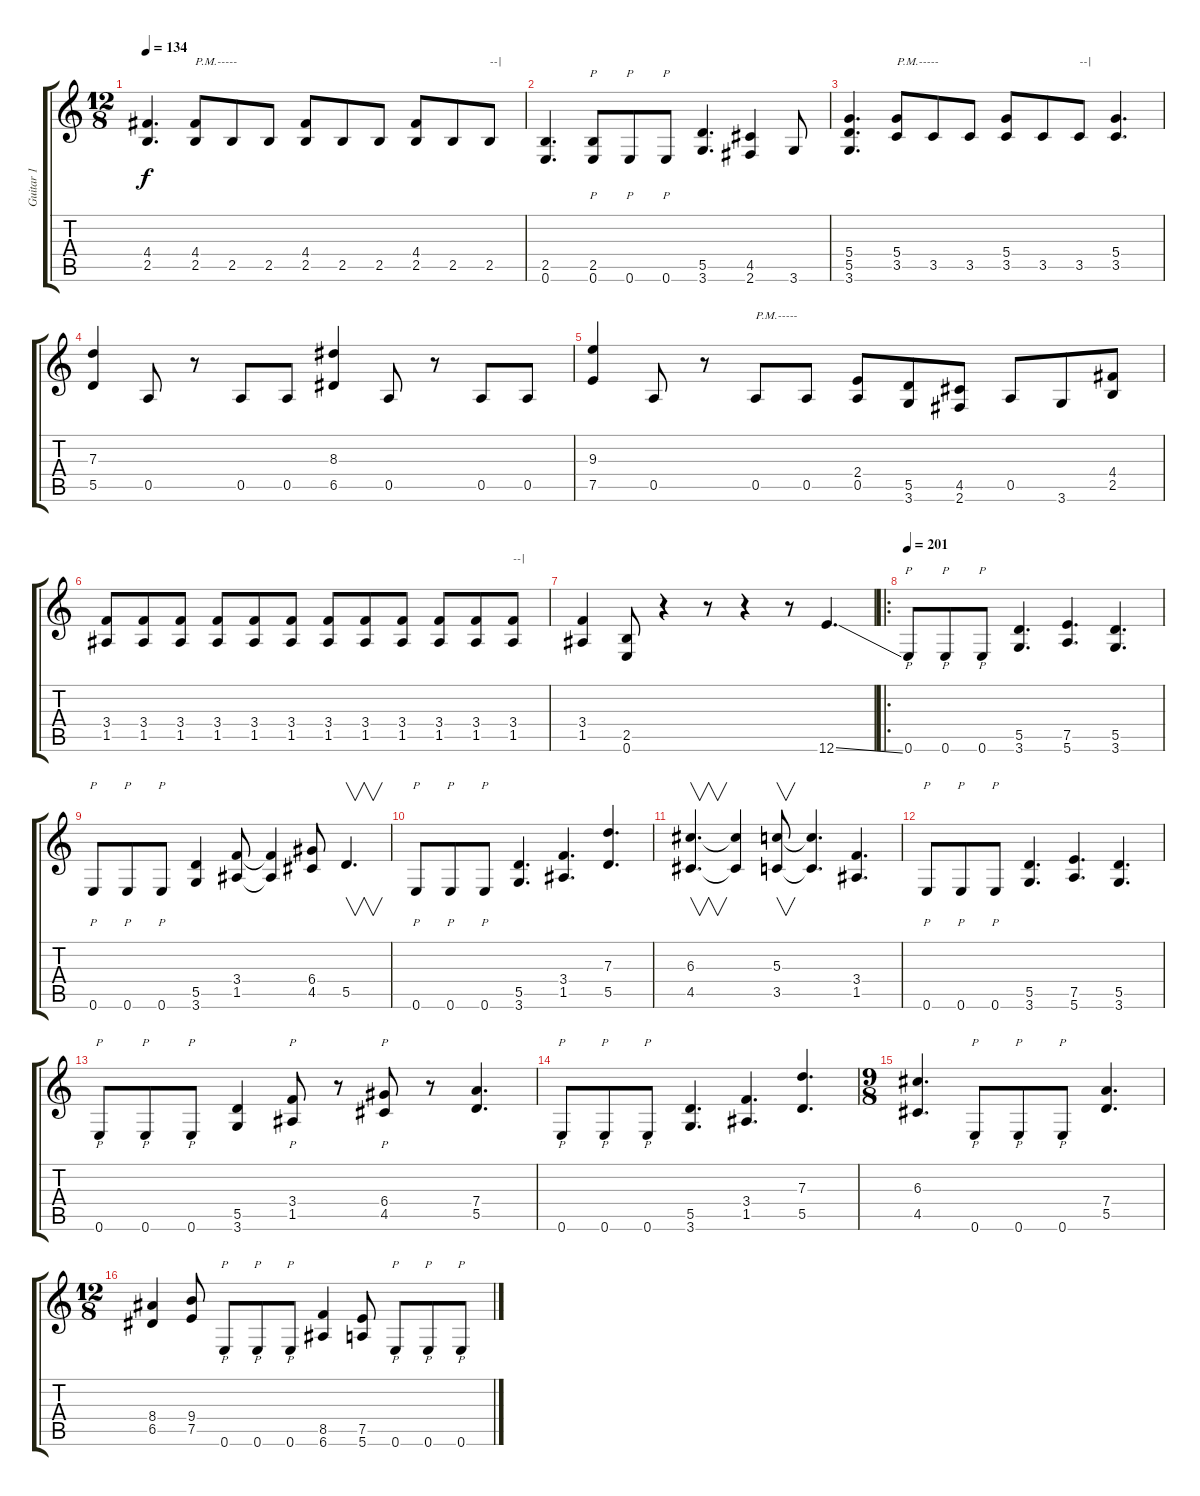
\track ("Guitar 1" "Guitar 1") {instrument overdrivenguitar}
\staff {score tabs}
\tuning (E4 B3 G3 D3 A2 E2) {hide}
\ts (12 8)
\tempo 134
\clef g2
\ks c
(4.4 2.5).4{d dy f} (4.4 2.5).8{txt "P.M.-----"} 2.5.8 2.5.8 (4.4 2.5).8 2.5.8 2.5.8 (4.4 2.5).8 2.5.8 2.5.8{txt "--|"} |
(2.5 0.6).4{d} (2.5 0.6).8{p} 0.6.8{p} 0.6.8{p} (5.5 3.6).4{d} (4.5 2.6).4 3.6.8 |
(5.4 5.5 3.6).4{d} (5.4 3.5).8{txt "P.M.-----"} 3.5.8 3.5.8 (5.4 3.5).8 3.5.8 3.5.8{txt "--|"} (5.4 3.5).4{d} |
(7.3 5.5).4 0.5.8 r.8 0.5.8 0.5.8 (8.3 6.5).4 0.5.8 r.8 0.5.8 0.5.8 |
(9.3 7.5).4 0.5.8 r.8 0.5.8{txt "P.M.-----"} 0.5.8 (2.4 0.5).8 (5.5 3.6).8 (4.5 2.6).8 0.5.8 3.6.8 (4.4 2.5).8 |
(3.4 1.5).8 (3.4 1.5).8 (3.4 1.5).8 (3.4 1.5).8 (3.4 1.5).8 (3.4 1.5).8 (3.4 1.5).8 (3.4 1.5).8 (3.4 1.5).8 (3.4 1.5).8 (3.4 1.5).8 (3.4 1.5).8{txt "--|"} |
(3.4 1.5).4 (2.5 0.6).8 r.4 r.8 r.4 r.8 12.6{ss}.4{d} |
\ro
\tempo 201
0.6.8{p} 0.6.8{p} 0.6.8{p} (5.5 3.6).4{d} (7.5 5.6).4{d} (5.5 3.6).4{d} |
0.6.8{p} 0.6.8{p} 0.6.8{p} (5.5 3.6).4 (3.4 1.5).8 (3.4{t} 1.5{t}).4 (6.4 4.5).8 5.5.4{v d} |
0.6.8{p} 0.6.8{p} 0.6.8{p} (5.5 3.6).4{d} (3.4 1.5).4{d} (7.3 5.5).4{d} |
(6.3 4.5).4{v d} (6.3{t} 4.5{t}).4 (5.3 3.5).8{v} (5.3{t} 3.5{t}).4{d} (3.4 1.5).4{d} |
0.6.8{p} 0.6.8{p} 0.6.8{p} (5.5 3.6).4{d} (7.5 5.6).4{d} (5.5 3.6).4{d} |
0.6.8{p} 0.6.8{p} 0.6.8{p} (5.5 3.6).4 (3.4 1.5).8{p} r.8 (6.4 4.5).8{p} r.8 (7.4 5.5).4{d} |
0.6.8{p} 0.6.8{p} 0.6.8{p} (5.5 3.6).4{d} (3.4 1.5).4{d} (7.3 5.5).4{d} |
\ts (9 8)
(6.3 4.5).4{d} 0.6.8{p} 0.6.8{p} 0.6.8{p} (7.4 5.5).4{d} |
\ts (12 8)
(8.4 6.5).4 (9.4 7.5).8 0.6.8{p} 0.6.8{p} 0.6.8{p} (8.5 6.6).4 (7.5 5.6).8 0.6.8{p} 0.6.8{p} 0.6.8{p}
